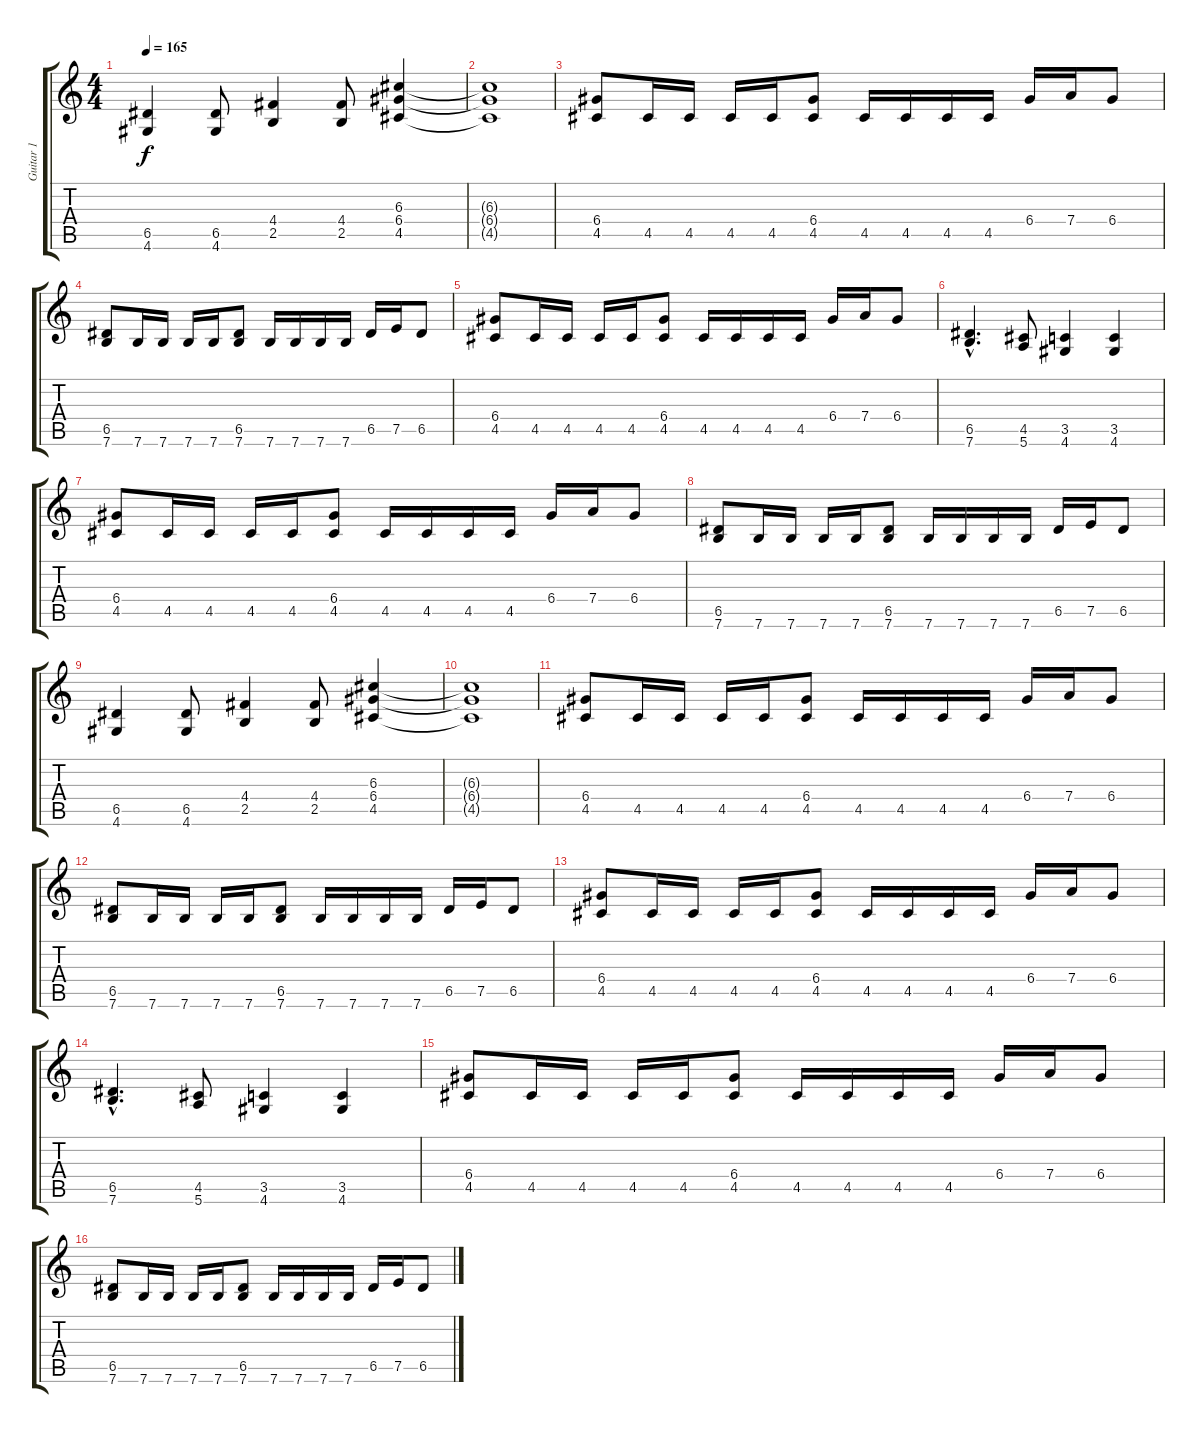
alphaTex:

\track ("Guitar 1" "Guitar 1") {instrument distortionguitar}
\staff {score tabs}
\tuning (E4 B3 G3 D3 A2 E2) {hide}
\ts (4 4)
\tempo 165
\clef g2
\ks c
(6.5 4.6).4{dy f} (6.5 4.6).8 (4.4 2.5).4 (4.4 2.5).8 (6.3 6.4 4.5).4 |
(6.3{t} 6.4{t} 4.5{t}).1 |
(6.4 4.5).8 4.5.16 4.5.16 4.5.16 4.5.16 (6.4 4.5).8 4.5.16 4.5.16 4.5.16 4.5.16 6.4.16 7.4.16 6.4.8 |
(6.5 7.6).8 7.6.16 7.6.16 7.6.16 7.6.16 (6.5 7.6).8 7.6.16 7.6.16 7.6.16 7.6.16 6.5.16 7.5.16 6.5.8 |
(6.4 4.5).8 4.5.16 4.5.16 4.5.16 4.5.16 (6.4 4.5).8 4.5.16 4.5.16 4.5.16 4.5.16 6.4.16 7.4.16 6.4.8 |
(6.5{hac} 7.6{hac}).4{d} (4.5 5.6).8 (3.5 4.6).4 (3.5 4.6).4 |
(6.4 4.5).8 4.5.16 4.5.16 4.5.16 4.5.16 (6.4 4.5).8 4.5.16 4.5.16 4.5.16 4.5.16 6.4.16 7.4.16 6.4.8 |
(6.5 7.6).8 7.6.16 7.6.16 7.6.16 7.6.16 (6.5 7.6).8 7.6.16 7.6.16 7.6.16 7.6.16 6.5.16 7.5.16 6.5.8 |
(6.5 4.6).4 (6.5 4.6).8 (4.4 2.5).4 (4.4 2.5).8 (6.3 6.4 4.5).4 |
(6.3{t} 6.4{t} 4.5{t}).1 |
(6.4 4.5).8 4.5.16 4.5.16 4.5.16 4.5.16 (6.4 4.5).8 4.5.16 4.5.16 4.5.16 4.5.16 6.4.16 7.4.16 6.4.8 |
(6.5 7.6).8 7.6.16 7.6.16 7.6.16 7.6.16 (6.5 7.6).8 7.6.16 7.6.16 7.6.16 7.6.16 6.5.16 7.5.16 6.5.8 |
(6.4 4.5).8 4.5.16 4.5.16 4.5.16 4.5.16 (6.4 4.5).8 4.5.16 4.5.16 4.5.16 4.5.16 6.4.16 7.4.16 6.4.8 |
(6.5{hac} 7.6{hac}).4{d} (4.5 5.6).8 (3.5 4.6).4 (3.5 4.6).4 |
(6.4 4.5).8 4.5.16 4.5.16 4.5.16 4.5.16 (6.4 4.5).8 4.5.16 4.5.16 4.5.16 4.5.16 6.4.16 7.4.16 6.4.8 |
(6.5 7.6).8 7.6.16 7.6.16 7.6.16 7.6.16 (6.5 7.6).8 7.6.16 7.6.16 7.6.16 7.6.16 6.5.16 7.5.16 6.5.8
